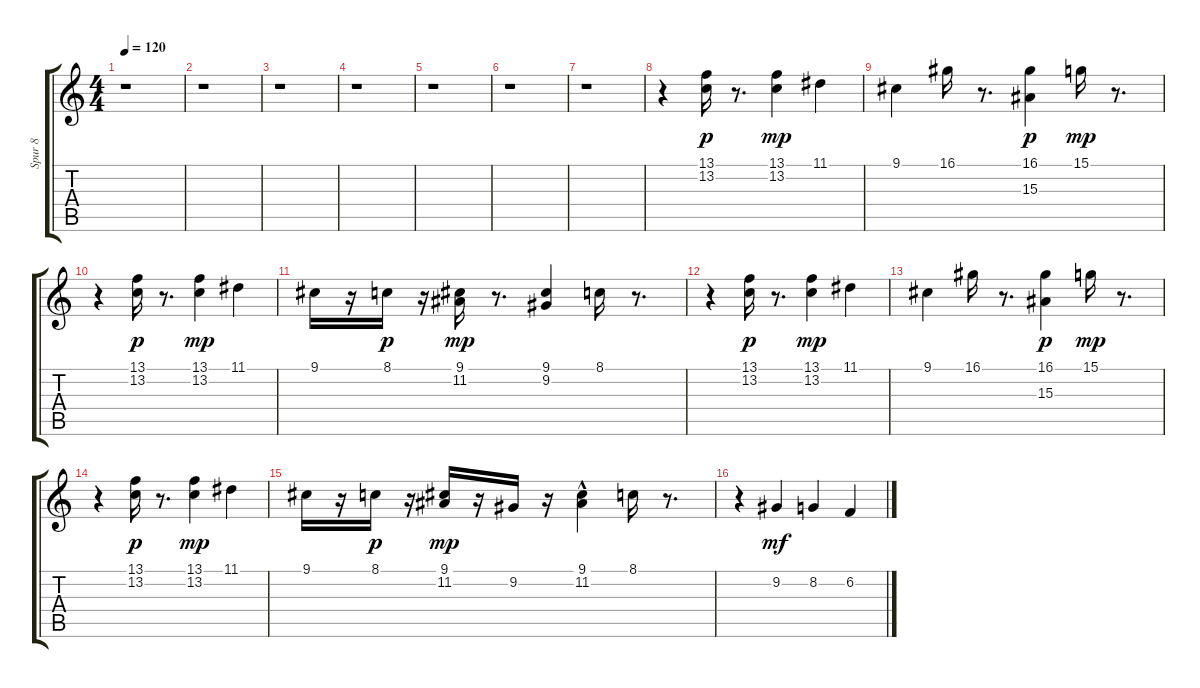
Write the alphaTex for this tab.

\track ("Spur 8" "Spur 8") {instrument oboe}
\staff {score tabs}
\tuning (E4 B3 G3 D3 A2 E2) {hide}
\ts (4 4)
\tempo 120
\clef g2
\ks c
r.1{dy mp} |
r.1 |
r.1 |
r.1 |
r.1 |
r.1 |
r.1 |
r.4 (13.1 13.2).16{dy p} r.8{d} (13.1 13.2).4{dy mp} 11.1.4 |
9.1.4 16.1.16 r.8{d} (16.1 15.3).4{dy p} 15.1.16{dy mp} r.8{d} |
r.4 (13.1 13.2).16{dy p} r.8{d} (13.1 13.2).4{dy mp} 11.1.4 |
9.1.16 r.16 8.1.16{dy p} r.16 (9.1 11.2).16{dy mp} r.8{d} (9.1 9.2).4 8.1.16 r.8{d} |
r.4 (13.1 13.2).16{dy p} r.8{d} (13.1 13.2).4{dy mp} 11.1.4 |
9.1.4 16.1.16 r.8{d} (16.1 15.3).4{dy p} 15.1.16{dy mp} r.8{d} |
r.4 (13.1 13.2).16{dy p} r.8{d} (13.1 13.2).4{dy mp} 11.1.4 |
9.1.16 r.16 8.1.16{dy p} r.16 (9.1 11.2).16{dy mp} r.16 9.2.16 r.16 (9.1 11.2{hac}).4 8.1.16 r.8{d} |
r.4 9.2.4{dy mf} 8.2.4 6.2.4
